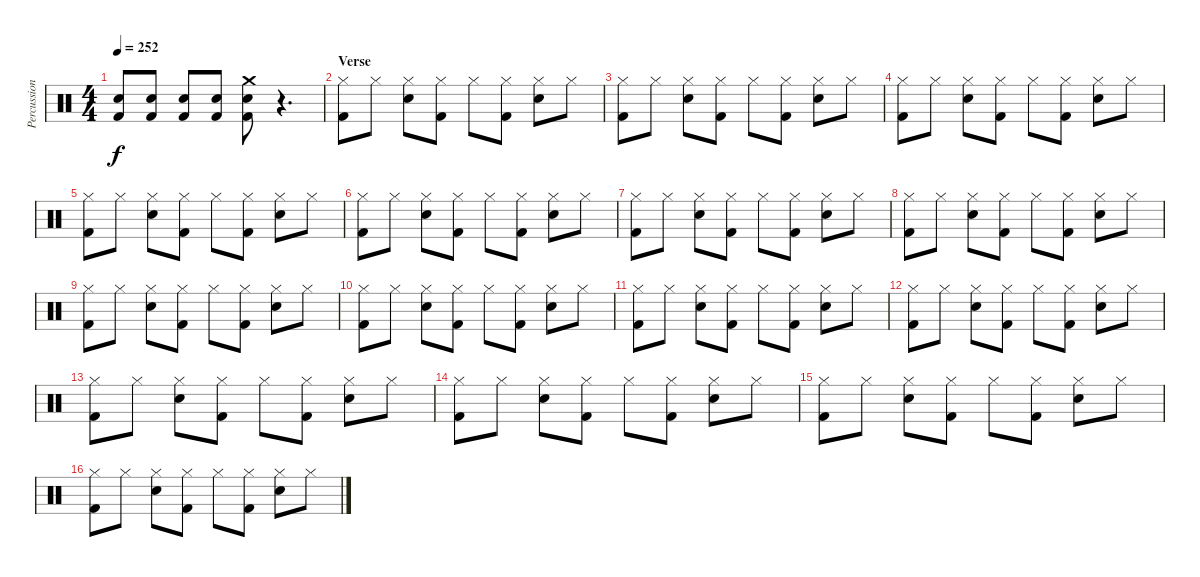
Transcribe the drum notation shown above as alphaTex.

\track ("Percussion" "Percussion") {instrument percussion}
\staff {score}
\articulation defaults
\ts (4 4)
\tempo 252
\clef neutral
\ks c
("Kick (hit) 2" "Snare (hit) 2").8{dy f} ("Kick (hit) 2" "Snare (hit) 2").8 ("Kick (hit) 2" "Snare (hit) 2").8 ("Kick (hit) 2" "Snare (hit) 2").8 ("Kick (hit) 2" "Snare (hit) 2" "Crash medium (hit)").8 r.4{d} |
\section ("" "Verse")
("Kick (hit) 2" "Hi-Hat (closed)").8 "Hi-Hat (closed)".8 ("Snare (hit) 2" "Hi-Hat (closed)").8 ("Kick (hit) 2" "Hi-Hat (closed)").8 "Hi-Hat (closed)".8 ("Kick (hit) 2" "Hi-Hat (closed)").8 ("Snare (hit) 2" "Hi-Hat (closed)").8 "Hi-Hat (closed)".8 |
("Kick (hit) 2" "Hi-Hat (closed)").8 "Hi-Hat (closed)".8 ("Snare (hit) 2" "Hi-Hat (closed)").8 ("Kick (hit) 2" "Hi-Hat (closed)").8 "Hi-Hat (closed)".8 ("Kick (hit) 2" "Hi-Hat (closed)").8 ("Snare (hit) 2" "Hi-Hat (closed)").8 "Hi-Hat (closed)".8 |
("Kick (hit) 2" "Hi-Hat (closed)").8 "Hi-Hat (closed)".8 ("Snare (hit) 2" "Hi-Hat (closed)").8 ("Kick (hit) 2" "Hi-Hat (closed)").8 "Hi-Hat (closed)".8 ("Kick (hit) 2" "Hi-Hat (closed)").8 ("Snare (hit) 2" "Hi-Hat (closed)").8 "Hi-Hat (closed)".8 |
("Kick (hit) 2" "Hi-Hat (closed)").8 "Hi-Hat (closed)".8 ("Snare (hit) 2" "Hi-Hat (closed)").8 ("Kick (hit) 2" "Hi-Hat (closed)").8 "Hi-Hat (closed)".8 ("Kick (hit) 2" "Hi-Hat (closed)").8 ("Snare (hit) 2" "Hi-Hat (closed)").8 "Hi-Hat (closed)".8 |
("Kick (hit) 2" "Hi-Hat (closed)").8 "Hi-Hat (closed)".8 ("Snare (hit) 2" "Hi-Hat (closed)").8 ("Kick (hit) 2" "Hi-Hat (closed)").8 "Hi-Hat (closed)".8 ("Kick (hit) 2" "Hi-Hat (closed)").8 ("Snare (hit) 2" "Hi-Hat (closed)").8 "Hi-Hat (closed)".8 |
("Kick (hit) 2" "Hi-Hat (closed)").8 "Hi-Hat (closed)".8 ("Snare (hit) 2" "Hi-Hat (closed)").8 ("Kick (hit) 2" "Hi-Hat (closed)").8 "Hi-Hat (closed)".8 ("Kick (hit) 2" "Hi-Hat (closed)").8 ("Snare (hit) 2" "Hi-Hat (closed)").8 "Hi-Hat (closed)".8 |
("Kick (hit) 2" "Hi-Hat (closed)").8 "Hi-Hat (closed)".8 ("Snare (hit) 2" "Hi-Hat (closed)").8 ("Kick (hit) 2" "Hi-Hat (closed)").8 "Hi-Hat (closed)".8 ("Kick (hit) 2" "Hi-Hat (closed)").8 ("Snare (hit) 2" "Hi-Hat (closed)").8 "Hi-Hat (closed)".8 |
("Kick (hit) 2" "Hi-Hat (closed)").8 "Hi-Hat (closed)".8 ("Snare (hit) 2" "Hi-Hat (closed)").8 ("Kick (hit) 2" "Hi-Hat (closed)").8 "Hi-Hat (closed)".8 ("Kick (hit) 2" "Hi-Hat (closed)").8 ("Snare (hit) 2" "Hi-Hat (closed)").8 "Hi-Hat (closed)".8 |
("Kick (hit) 2" "Hi-Hat (closed)").8 "Hi-Hat (closed)".8 ("Snare (hit) 2" "Hi-Hat (closed)").8 ("Kick (hit) 2" "Hi-Hat (closed)").8 "Hi-Hat (closed)".8 ("Kick (hit) 2" "Hi-Hat (closed)").8 ("Snare (hit) 2" "Hi-Hat (closed)").8 "Hi-Hat (closed)".8 |
("Kick (hit) 2" "Hi-Hat (closed)").8 "Hi-Hat (closed)".8 ("Snare (hit) 2" "Hi-Hat (closed)").8 ("Kick (hit) 2" "Hi-Hat (closed)").8 "Hi-Hat (closed)".8 ("Kick (hit) 2" "Hi-Hat (closed)").8 ("Snare (hit) 2" "Hi-Hat (closed)").8 "Hi-Hat (closed)".8 |
("Kick (hit) 2" "Hi-Hat (closed)").8 "Hi-Hat (closed)".8 ("Snare (hit) 2" "Hi-Hat (closed)").8 ("Kick (hit) 2" "Hi-Hat (closed)").8 "Hi-Hat (closed)".8 ("Kick (hit) 2" "Hi-Hat (closed)").8 ("Snare (hit) 2" "Hi-Hat (closed)").8 "Hi-Hat (closed)".8 |
("Kick (hit) 2" "Hi-Hat (closed)").8 "Hi-Hat (closed)".8 ("Snare (hit) 2" "Hi-Hat (closed)").8 ("Kick (hit) 2" "Hi-Hat (closed)").8 "Hi-Hat (closed)".8 ("Kick (hit) 2" "Hi-Hat (closed)").8 ("Snare (hit) 2" "Hi-Hat (closed)").8 "Hi-Hat (closed)".8 |
("Kick (hit) 2" "Hi-Hat (closed)").8 "Hi-Hat (closed)".8 ("Snare (hit) 2" "Hi-Hat (closed)").8 ("Kick (hit) 2" "Hi-Hat (closed)").8 "Hi-Hat (closed)".8 ("Kick (hit) 2" "Hi-Hat (closed)").8 ("Snare (hit) 2" "Hi-Hat (closed)").8 "Hi-Hat (closed)".8 |
("Kick (hit) 2" "Hi-Hat (closed)").8 "Hi-Hat (closed)".8 ("Snare (hit) 2" "Hi-Hat (closed)").8 ("Kick (hit) 2" "Hi-Hat (closed)").8 "Hi-Hat (closed)".8 ("Kick (hit) 2" "Hi-Hat (closed)").8 ("Snare (hit) 2" "Hi-Hat (closed)").8 "Hi-Hat (closed)".8 |
("Kick (hit) 2" "Hi-Hat (closed)").8 "Hi-Hat (closed)".8 ("Snare (hit) 2" "Hi-Hat (closed)").8 ("Kick (hit) 2" "Hi-Hat (closed)").8 "Hi-Hat (closed)".8 ("Kick (hit) 2" "Hi-Hat (closed)").8 ("Snare (hit) 2" "Hi-Hat (closed)").8 "Hi-Hat (closed)".8
